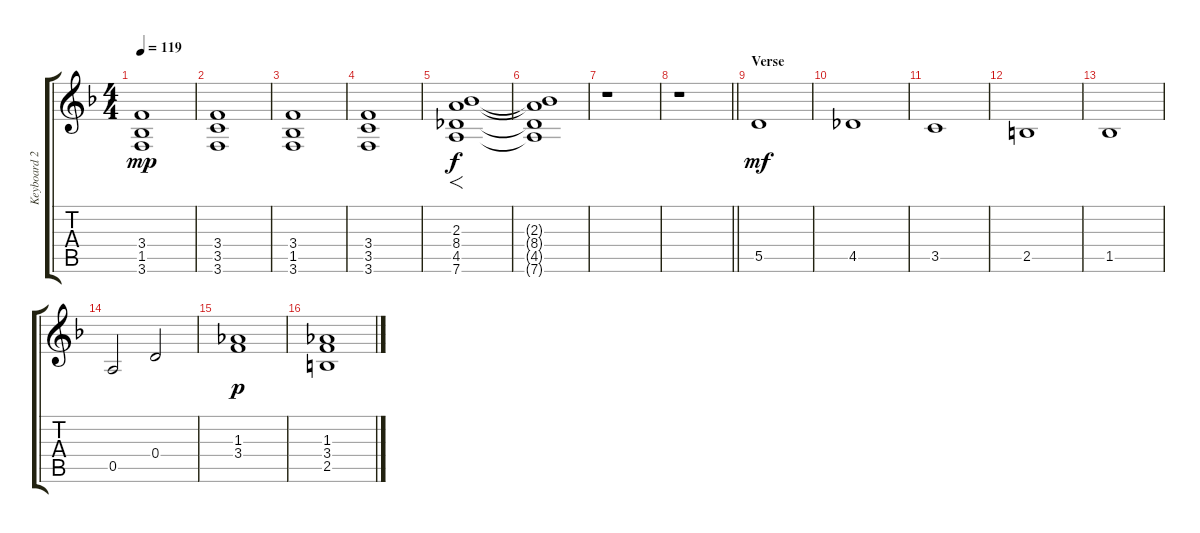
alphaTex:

\track ("Keyboard 2 (Strings)" "Keyboard 2") {instrument synthstrings1}
\staff {score tabs}
\tuning (E5 B4 G4 D4 A3 D3) {hide}
\ts (4 4)
\tempo 119
\clef g2
\ks dminor
(3.4 1.5 3.6).1{dy mp} |
(3.4 3.5 3.6).1 |
(3.4 1.5 3.6).1 |
(3.4 3.5 3.6).1 |
(2.3 8.4 4.5 7.6).1{f dy f} |
(2.3{t} 8.4{t} 4.5{t} 7.6{t}).1 |
r.1 |
\barLineRight lightlight
r.1 |
\section ("" "Verse")
5.5.1{dy mf} |
4.5.1 |
3.5.1 |
2.5.1 |
1.5.1 |
0.5.2 0.4.2 |
(1.3 3.4).1{dy p} |
(1.3 3.4 2.5).1
